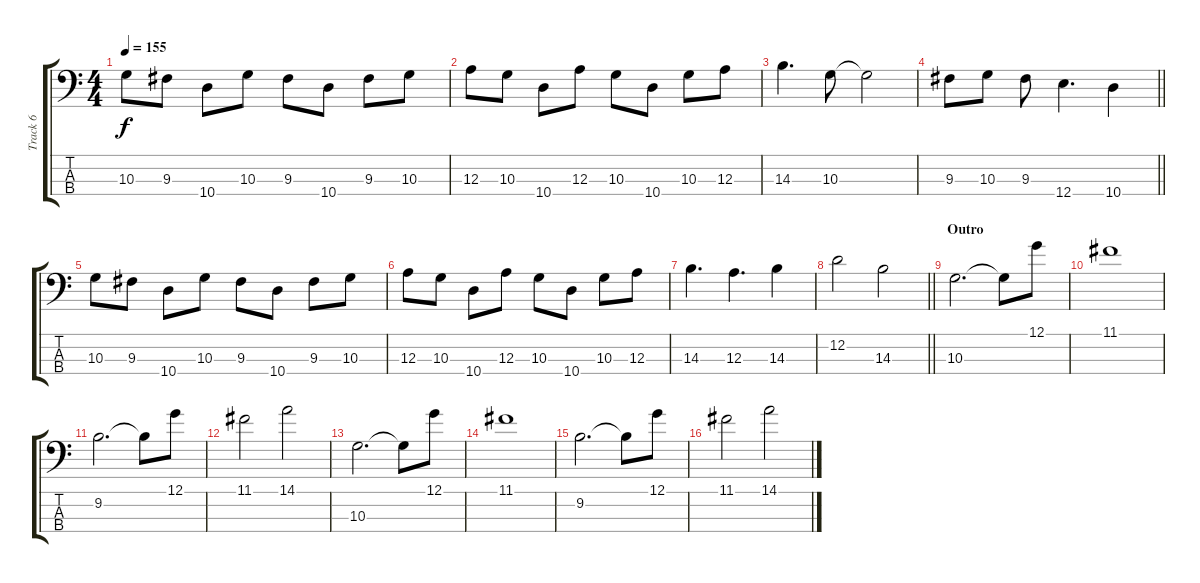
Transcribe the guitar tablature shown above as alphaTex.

\track ("Track 6" "Track 6") {instrument electricbassfinger}
\staff {score tabs}
\tuning (G2 D2 A1 E1) {hide}
\ts (4 4)
\tempo 155
\clef f4
\ks c
10.3.8{dy f} 9.3.8 10.4.8 10.3.8 9.3.8 10.4.8 9.3.8 10.3.8 |
12.3.8 10.3.8 10.4.8 12.3.8 10.3.8 10.4.8 10.3.8 12.3.8 |
14.3.4{d} 10.3.8 10.3{t}.2 |
\barLineRight lightlight
9.3.8 10.3.8 9.3.8 12.4.4{d} 10.4.4 |
10.3.8 9.3.8 10.4.8 10.3.8 9.3.8 10.4.8 9.3.8 10.3.8 |
12.3.8 10.3.8 10.4.8 12.3.8 10.3.8 10.4.8 10.3.8 12.3.8 |
14.3.4{d} 12.3.4{d} 14.3.4 |
\barLineRight lightlight
12.2.2 14.3.2 |
\section ("" "Outro")
10.3.2{d} 10.3{t}.8 12.1.8 |
11.1.1 |
9.2.2{d} 9.2{t}.8 12.1.8 |
11.1.2 14.1.2 |
10.3.2{d} 10.3{t}.8 12.1.8 |
11.1.1 |
9.2.2{d} 9.2{t}.8 12.1.8 |
11.1.2 14.1.2
